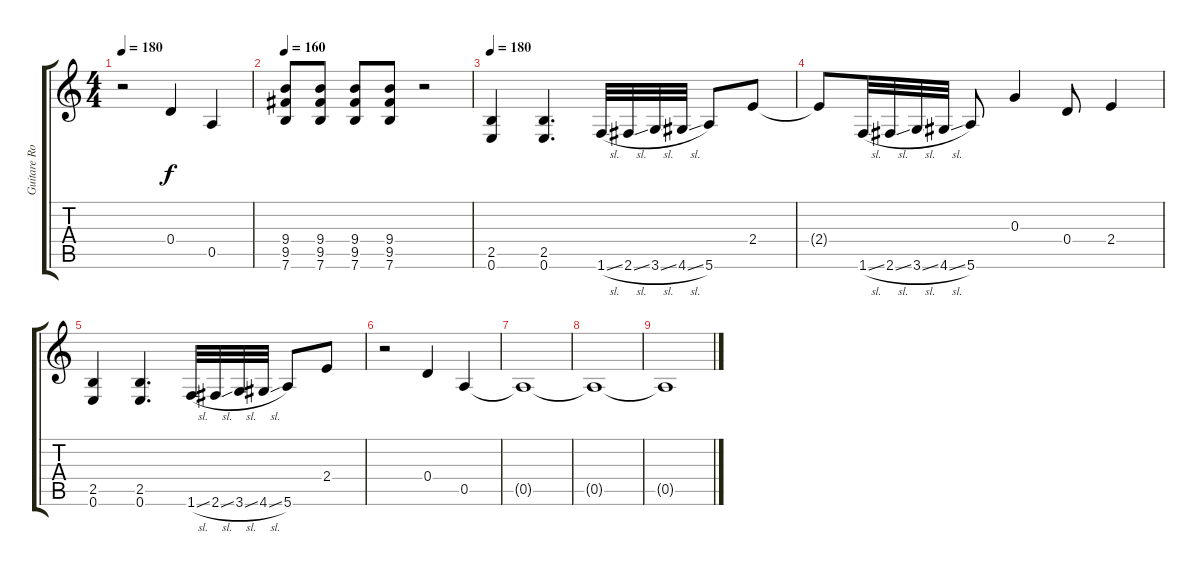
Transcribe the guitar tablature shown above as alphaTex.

\track ("Guitare Robin LeMusurier" "Guitare Ro") {instrument distortionguitar}
\staff {score tabs}
\tuning (E4 B3 G3 D3 A2 E2) {hide}
\ts (4 4)
\tempo 180
\clef g2
\ks c
r.2{dy f} 0.4.4 0.5.4 |
\tempo 160
(9.4 9.5 7.6).8 (9.4 9.5 7.6).8 (9.4 9.5 7.6).8 (9.4 9.5 7.6).8 r.2 |
\tempo 180
(2.5 0.6).4 (2.5 0.6).4{d} 1.6{sl}.32 2.6{sl}.32 3.6{sl}.32 4.6{sl}.32 5.6.8 2.4.8 |
2.4{t}.8 1.6{sl}.32 2.6{sl}.32 3.6{sl}.32 4.6{sl}.32 5.6.8 0.3.4 0.4.8 2.4.4 |
(2.5 0.6).4 (2.5 0.6).4{d} 1.6{sl}.32 2.6{sl}.32 3.6{sl}.32 4.6{sl}.32 5.6.8 2.4.8 |
r.2 0.4.4 0.5.4 |
0.5{t}.1 |
0.5{t}.1 |
0.5{t}.1
